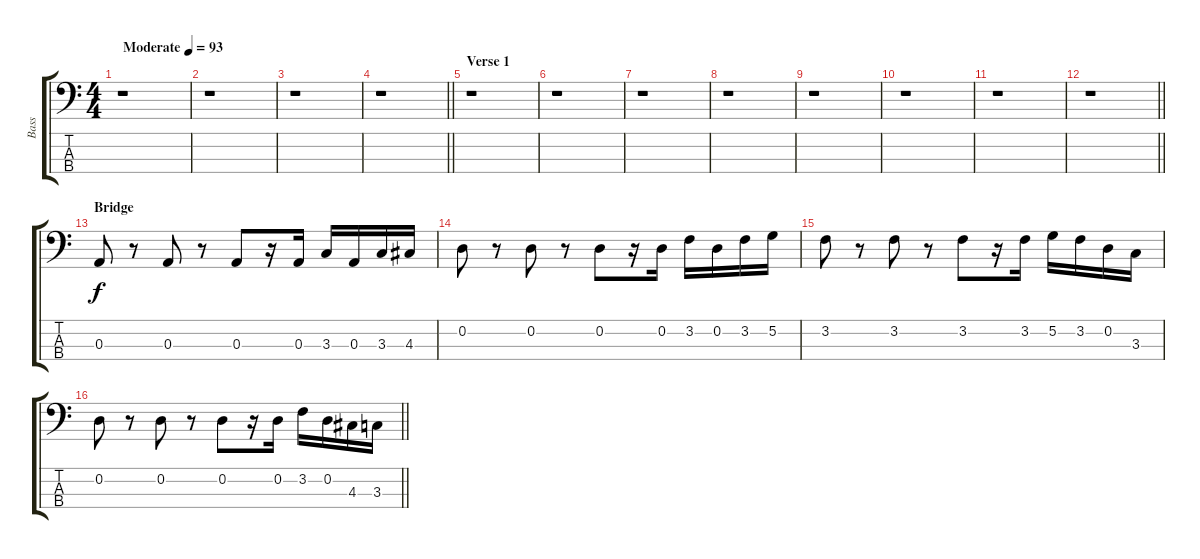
\track ("Bass" "Bass") {instrument electricbassfinger}
\staff {score tabs}
\tuning (G2 D2 A1 E1) {hide}
\ts (4 4)
\tempo (93 "Moderate")
\clef f4
\ks c
r.1{dy f instrument electricbassfinger} |
r.1 |
r.1 |
\barLineRight lightlight
r.1 |
\section ("" "Verse 1")
r.1 |
r.1 |
r.1 |
r.1 |
r.1 |
r.1 |
r.1 |
\barLineRight lightlight
r.1 |
\section ("" "Bridge")
0.3.8 r.8 0.3.8 r.8 0.3.8 r.16 0.3.16 3.3.16 0.3.16 3.3.16 4.3.16 |
0.2.8 r.8 0.2.8 r.8 0.2.8 r.16 0.2.16 3.2.16 0.2.16 3.2.16 5.2.16 |
3.2.8 r.8 3.2.8 r.8 3.2.8 r.16 3.2.16 5.2.16 3.2.16 0.2.16 3.3.16 |
\barLineRight lightlight
0.2.8 r.8 0.2.8 r.8 0.2.8 r.16 0.2.16 3.2.16 0.2.16 4.3.16 3.3.16
